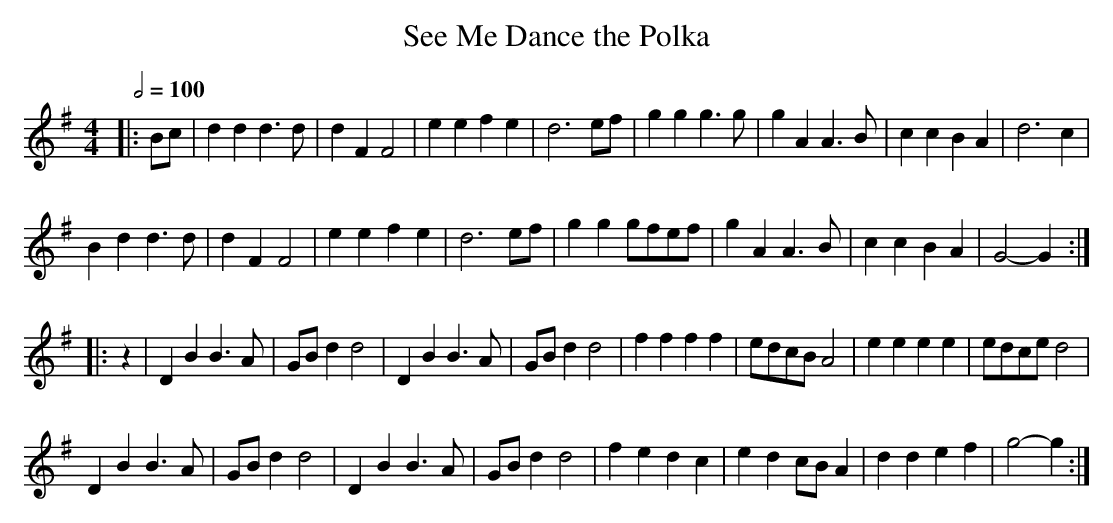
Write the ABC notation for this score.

X:1
T:See Me Dance the Polka
M:4/4
L:1/8
Q:1/2=100
K:G
|:Bc|d2d2 d3d|d2F2 F4|e2e2 f2e2|d6ef|g2g2 g3g|g2A2 A3B|c2c2 B2A2|d6c2|
B2d2 d3d|d2F2 F4|e2e2 f2e2|d6ef|g2g2 gfef|g2A2 A3B|c2c2 B2A2|G4-G2:|
|:z2|D2B2 B3A|GBd2 d4|D2B2 B3A|GBd2 d4|f2f2 f2f2|edcB A4|e2e2 e2e2|edce d4|
D2B2 B3A|GBd2 d4|D2B2 B3A|GBd2 d4|f2e2 d2c2|e2d2 cBA2|d2d2 e2f2|g4-g2:|
